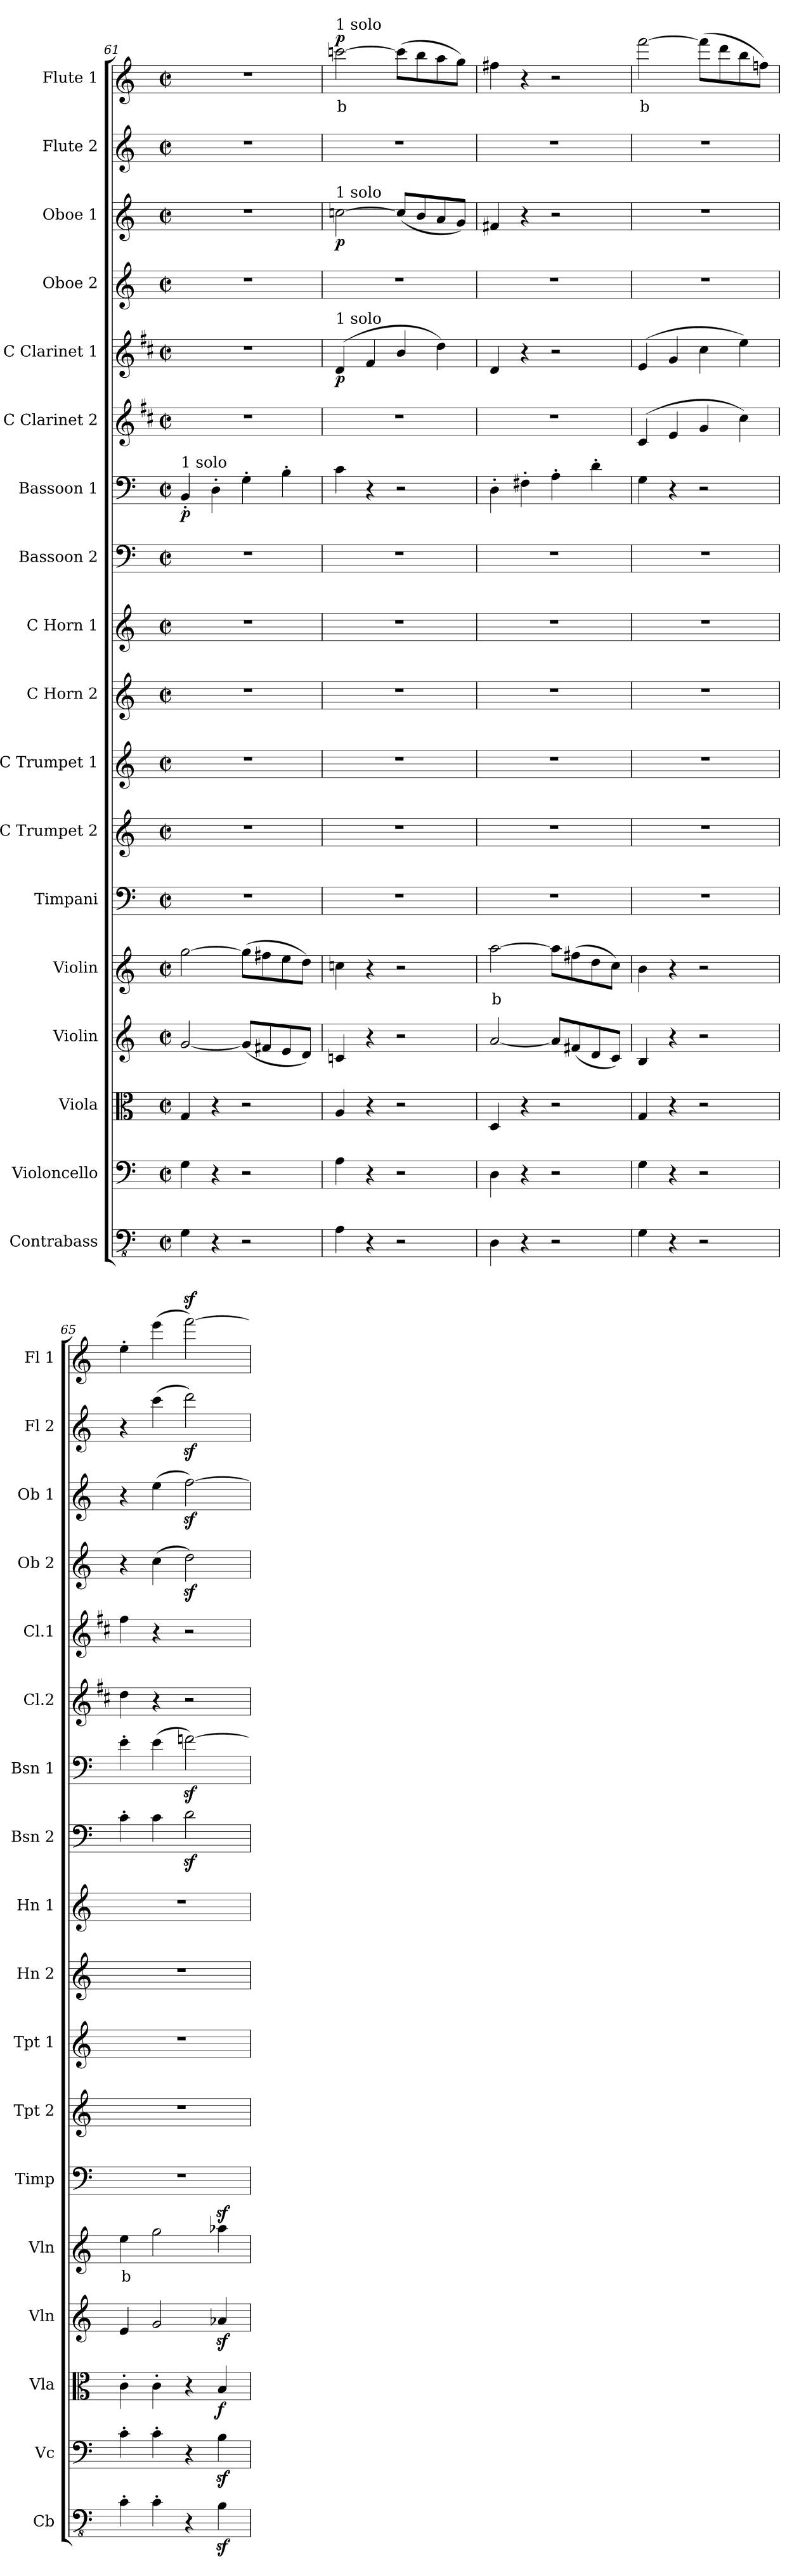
**kern	**kern	**kern	**dynam	**kern	**kern	**text	**kern	**kern	**kern	**kern	**kern	**kern	**kern	**dynam	**kern	**kern	**dynam	**kern	**kern	**dynam	**kern	**kern	**text	**dynam
*part18	*part17	*part16	*part16	*part15	*part14	*part14	*part13	*part12	*part11	*part10	*part9	*part8	*part7	*part7	*part6	*part5	*part5	*part4	*part3	*part3	*part2	*part1	*part1	*part1
*staff18	*staff17	*staff16	*staff16	*staff15	*staff14	*staff14	*staff13	*staff12	*staff11	*staff10	*staff9	*staff8	*staff7	*staff7	*staff6	*staff5	*staff5	*staff4	*staff3	*staff3	*staff2	*staff1	*staff1	*staff1
*I"Contrabass	*I"Violoncello	*I"Viola	*	*I"Violin	*I"Violin	*	*I"Timpani	*I"C Trumpet 2	*I"C Trumpet 1	*I"C Horn 2	*I"C Horn 1	*I"Bassoon 2	*I"Bassoon 1	*	*I"C Clarinet 2	*I"C Clarinet 1	*	*I"Oboe 2	*I"Oboe 1	*	*I"Flute 2	*I"Flute 1	*	*
*I'Cb	*I'Vc	*I'Vla	*	*I'Vln	*I'Vln	*	*I'Timp	*I'Tpt 2	*I'Tpt 1	*I'Hn 2	*I'Hn 1	*I'Bsn 2	*I'Bsn 1	*	*I'Cl.2	*I'Cl.1	*	*I'Ob 2	*I'Ob 1	*	*I'Fl 2	*I'Fl 1	*	*
*clefFv4	*clefF4	*clefC3	*	*clefG2	*clefG2	*	*clefF4	*clefG2	*clefG2	*clefG2	*clefG2	*clefF4	*clefF4	*	*clefG2	*clefG2	*	*clefG2	*clefG2	*	*clefG2	*clefG2	*	*
*	*	*	*	*	*	*	*	*	*	*ITrd7c12	*ITrd7c12	*	*	*	*ITrd1c2	*ITrd1c2	*	*	*	*	*	*	*	*
*k[]	*k[]	*k[]	*	*k[]	*k[]	*	*k[]	*k[]	*k[]	*k[]	*k[]	*k[]	*k[]	*	*k[]	*k[]	*	*k[]	*k[]	*	*k[]	*k[]	*	*
*M2/2	*M2/2	*M2/2	*	*M2/2	*M2/2	*	*M2/2	*M2/2	*M2/2	*M2/2	*M2/2	*M2/2	*M2/2	*	*M2/2	*M2/2	*	*M2/2	*M2/2	*	*M2/2	*M2/2	*	*
*met(c|)	*met(c|)	*met(c|)	*	*met(c|)	*met(c|)	*	*met(c|)	*met(c|)	*met(c|)	*met(c|)	*met(c|)	*met(c|)	*met(c|)	*	*met(c|)	*met(c|)	*	*met(c|)	*met(c|)	*	*met(c|)	*met(c|)	*	*
=61	=61	=61	=61	=61	=61	=61	=61	=61	=61	=61	=61	=61	=61	=61	=61	=61	=61	=61	=61	=61	=61	=61	=61	=61
!	!	!	!	!	!	!	!	!	!	!	!	!	!LO:TX:a:t=1 solo	!	!	!	!	!	!	!	!	!	!	!
!	!	!	!	!	!	!	!	!	!	!	!	!	!	!LO:DY:b	!	!	!	!	!	!	!	!	!	!
4GG\	4G\	4G/	.	[2g/	[2gg\	.	1r	1r	1r	1r	1r	1r	4BB'/	p	1r	1r	.	1r	1r	.	1r	1r	.	.
4r	4r	4r	.	.	.	.	.	.	.	.	.	.	4D'\	.	.	.	.	.	.	.	.	.	.	.
2r	2r	2r	.	(<8g/L]	(>8gg\L]	.	.	.	.	.	.	.	4G'\	.	.	.	.	.	.	.	.	.	.	.
.	.	.	.	8f#X/	8ff#X\	.	.	.	.	.	.	.	.	.	.	.	.	.	.	.	.	.	.	.
.	.	.	.	8e/	8ee\	.	.	.	.	.	.	.	4B'\	.	.	.	.	.	.	.	.	.	.	.
.	.	.	.	8d/J)	8dd\J)	.	.	.	.	.	.	.	.	.	.	.	.	.	.	.	.	.	.	.
!!LO:PB:g=z
=62	=62	=62	=62	=62	=62	=62	=62	=62	=62	=62	=62	=62	=62	=62	=62	=62	=62	=62	=62	=62	=62	=62	=62	=62
!	!	!	!	!	!	!	!	!	!	!	!	!	!	!	!	!	!	!	!	!	!	!LO:TX:a:t=1 solo	!	!
!	!	!	!	!	!	!	!	!	!	!	!	!	!	!	!	!	!	!	!LO:TX:a:t=1 solo	!	!	!	!	!
!	!	!	!	!	!	!	!	!	!	!	!	!	!	!	!	!LO:TX:a:t=1 solo	!	!	!	!	!	!	!	!
!	!	!	!	!	!	!	!	!	!	!	!	!	!	!	!	!	!LO:DY:b	!	!	!LO:DY:b	!	!	!LO:LY:b:color=#FF0000	!LO:DY:b
4AA\	4A\	4A/	.	4cn/	4ccn\	.	1r	1r	1r	1r	1r	1r	4c\	.	1r	(>4c/	p	1r	[2ccn\	p	1r	[2cccn\	b	p
4r	4r	4r	.	4r	4r	.	.	.	.	.	.	.	4r	.	.	4e/	.	.	.	.	.	.	.	.
2r	2r	2r	.	2r	2r	.	.	.	.	.	.	.	2r	.	.	4a/	.	.	(<8cc/L]	.	.	(>8ccc\L]	.	.
.	.	.	.	.	.	.	.	.	.	.	.	.	.	.	.	.	.	.	8b/	.	.	8bb\	.	.
.	.	.	.	.	.	.	.	.	.	.	.	.	.	.	.	4cc\)	.	.	8a/	.	.	8aa\	.	.
.	.	.	.	.	.	.	.	.	.	.	.	.	.	.	.	.	.	.	8g/J)	.	.	8gg\J)	.	.
=63	=63	=63	=63	=63	=63	=63	=63	=63	=63	=63	=63	=63	=63	=63	=63	=63	=63	=63	=63	=63	=63	=63	=63	=63
!	!	!	!	!	!	!LO:LY:b:color=#FF0000	!	!	!	!	!	!	!	!	!	!	!	!	!	!	!	!	!	!
4DD\	4D\	4D/	.	[2a/	[2aa\	b	1r	1r	1r	1r	1r	1r	4D'\	.	1r	4c/	.	1r	4f#X/	.	1r	4ff#X\	.	.
4r	4r	4r	.	.	.	.	.	.	.	.	.	.	4F#X'\	.	.	4r	.	.	4r	.	.	4r	.	.
2r	2r	2r	.	8a/L]	8aa\L]	.	.	.	.	.	.	.	4A'\	.	.	2r	.	.	2r	.	.	2r	.	.
.	.	.	.	(<8f#X/	(>8ff#X\	.	.	.	.	.	.	.	.	.	.	.	.	.	.	.	.	.	.	.
.	.	.	.	8d/	8dd\	.	.	.	.	.	.	.	4d'\	.	.	.	.	.	.	.	.	.	.	.
.	.	.	.	8c/J)	8cc\J)	.	.	.	.	.	.	.	.	.	.	.	.	.	.	.	.	.	.	.
=64	=64	=64	=64	=64	=64	=64	=64	=64	=64	=64	=64	=64	=64	=64	=64	=64	=64	=64	=64	=64	=64	=64	=64	=64
!	!	!	!	!	!	!	!	!	!	!	!	!	!	!	!	!	!	!	!	!	!	!	!LO:LY:b:color=#FF0000	!
4GG\	4G\	4G/	.	4B/	4b\	.	1r	1r	1r	1r	1r	1r	4G\	.	(>4B/	(>4d/	.	1r	1r	.	1r	[2fff\	b	.
4r	4r	4r	.	4r	4r	.	.	.	.	.	.	.	4r	.	4d/	4f/	.	.	.	.	.	.	.	.
2r	2r	2r	.	2r	2r	.	.	.	.	.	.	.	2r	.	4f/	4b\	.	.	.	.	.	(>8fff\L]	.	.
.	.	.	.	.	.	.	.	.	.	.	.	.	.	.	.	.	.	.	.	.	.	8ddd\	.	.
.	.	.	.	.	.	.	.	.	.	.	.	.	.	.	4b\)	4dd\)	.	.	.	.	.	8bb\	.	.
.	.	.	.	.	.	.	.	.	.	.	.	.	.	.	.	.	.	.	.	.	.	8ffn\J)	.	.
=65	=65	=65	=65	=65	=65	=65	=65	=65	=65	=65	=65	=65	=65	=65	=65	=65	=65	=65	=65	=65	=65	=65	=65	=65
!	!	!	!	!	!	!LO:LY:b:color=#FF0000	!	!	!	!	!	!	!	!	!	!	!	!	!	!	!	!	!	!
4C'\	4c'\	4c'\	.	4e/	4ee\	b	1r	1r	1r	1r	1r	4c'\	4e'\	.	4cc\	4ee\	.	4r	4r	.	4r	4ee'\	.	.
4C'\	4c'\	4c'\	.	2g/	2gg\	.	.	.	.	.	.	4c\	(>4e\	.	4r	4r	.	(>4cc\	(>4ee\	.	(>4ccc\	(>4eee\	.	.
4r	4r	4r	.	.	.	.	.	.	.	.	.	2dz<\	[2fnz<\)	.	2r	2r	.	2ddz<\)	[2ffz<\)	.	2dddz<\)	[2fffz<\)	.	.
!	!	!	!LO:DY:b	!	!	!	!	!	!	!	!	!	!	!	!	!	!	!	!	!	!	!	!	!
4BBz<\	4Bz<\	4B/	f	4a-Xz</	4aa-Xz<\	.	.	.	.	.	.	.	.	.	.	.	.	.	.	.	.	.	.	.
=	=	=	=	=	=	=	=	=	=	=	=	=	=	=	=	=	=	=	=	=	=	=	=	=
*-	*-	*-	*-	*-	*-	*-	*-	*-	*-	*-	*-	*-	*-	*-	*-	*-	*-	*-	*-	*-	*-	*-	*-	*-
